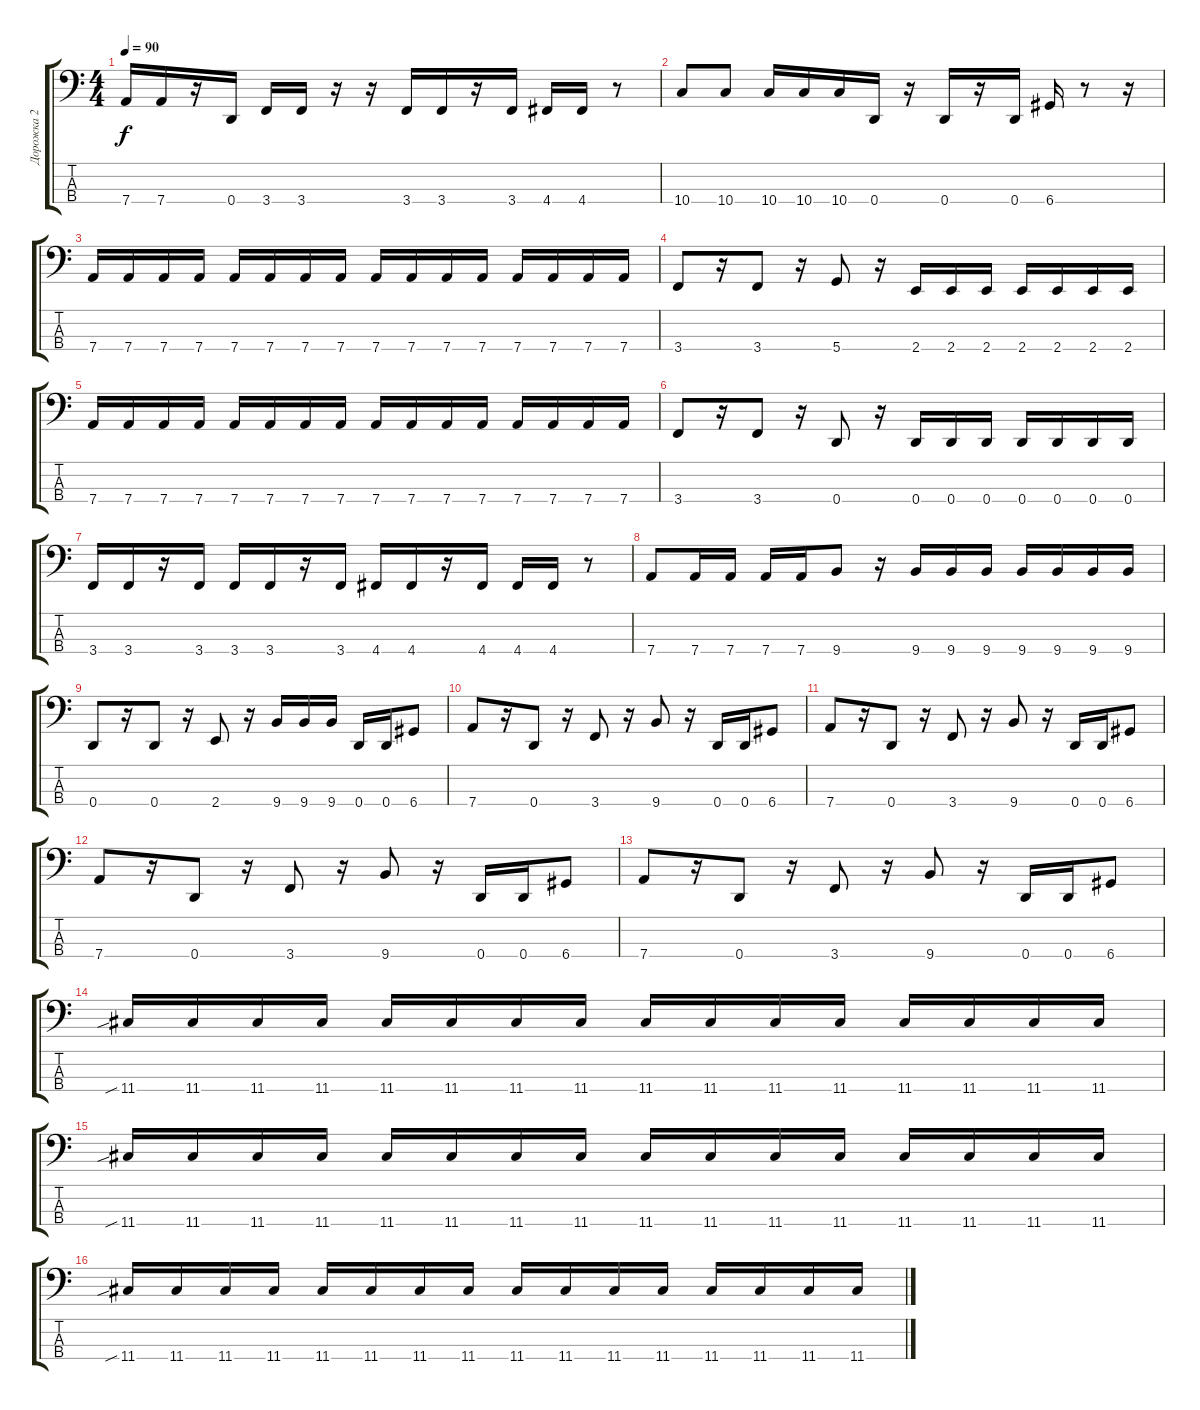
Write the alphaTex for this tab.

\track ("Дорожка 2" "Дорожка 2") {instrument electricbassfinger}
\staff {score tabs}
\tuning (G2 D2 A1 D1) {hide}
\ts (4 4)
\tempo 90
\clef f4
\ks c
7.4.16{dy f} 7.4.16 r.16 0.4.16 3.4.16 3.4.16 r.16 r.16 3.4.16 3.4.16 r.16 3.4.16 4.4.16 4.4.16 r.8 |
10.4.8 10.4.8 10.4.16 10.4.16 10.4.16 0.4.16 r.16 0.4.16 r.16 0.4.16 6.4.16 r.8 r.16 |
7.4.16 7.4.16 7.4.16 7.4.16 7.4.16 7.4.16 7.4.16 7.4.16 7.4.16 7.4.16 7.4.16 7.4.16 7.4.16 7.4.16 7.4.16 7.4.16 |
3.4.8 r.16 3.4.8 r.16 5.4.8 r.16 2.4.16 2.4.16 2.4.16 2.4.16 2.4.16 2.4.16 2.4.16 |
7.4.16 7.4.16 7.4.16 7.4.16 7.4.16 7.4.16 7.4.16 7.4.16 7.4.16 7.4.16 7.4.16 7.4.16 7.4.16 7.4.16 7.4.16 7.4.16 |
3.4.8 r.16 3.4.8 r.16 0.4.8 r.16 0.4.16 0.4.16 0.4.16 0.4.16 0.4.16 0.4.16 0.4.16 |
3.4.16 3.4.16 r.16 3.4.16 3.4.16 3.4.16 r.16 3.4.16 4.4.16 4.4.16 r.16 4.4.16 4.4.16 4.4.16 r.8 |
7.4.8 7.4.16 7.4.16 7.4.16 7.4.16 9.4.8 r.16 9.4.16 9.4.16 9.4.16 9.4.16 9.4.16 9.4.16 9.4.16 |
0.4.8 r.16 0.4.8 r.16 2.4.8 r.16 9.4.16 9.4.16 9.4.16 0.4.16 0.4.16 6.4.8 |
7.4.8 r.16 0.4.8 r.16 3.4.8 r.16 9.4.8 r.16 0.4.16 0.4.16 6.4.8 |
7.4.8 r.16 0.4.8 r.16 3.4.8 r.16 9.4.8 r.16 0.4.16 0.4.16 6.4.8 |
7.4.8 r.16 0.4.8 r.16 3.4.8 r.16 9.4.8 r.16 0.4.16 0.4.16 6.4.8 |
7.4.8 r.16 0.4.8 r.16 3.4.8 r.16 9.4.8 r.16 0.4.16 0.4.16 6.4.8 |
11.4{sib}.16 11.4.16 11.4.16 11.4.16 11.4.16 11.4.16 11.4.16 11.4.16 11.4.16 11.4.16 11.4.16 11.4.16 11.4.16 11.4.16 11.4.16 11.4.16 |
11.4{sib}.16 11.4.16 11.4.16 11.4.16 11.4.16 11.4.16 11.4.16 11.4.16 11.4.16 11.4.16 11.4.16 11.4.16 11.4.16 11.4.16 11.4.16 11.4.16 |
11.4{sib}.16 11.4.16 11.4.16 11.4.16 11.4.16 11.4.16 11.4.16 11.4.16 11.4.16 11.4.16 11.4.16 11.4.16 11.4.16 11.4.16 11.4.16 11.4.16
